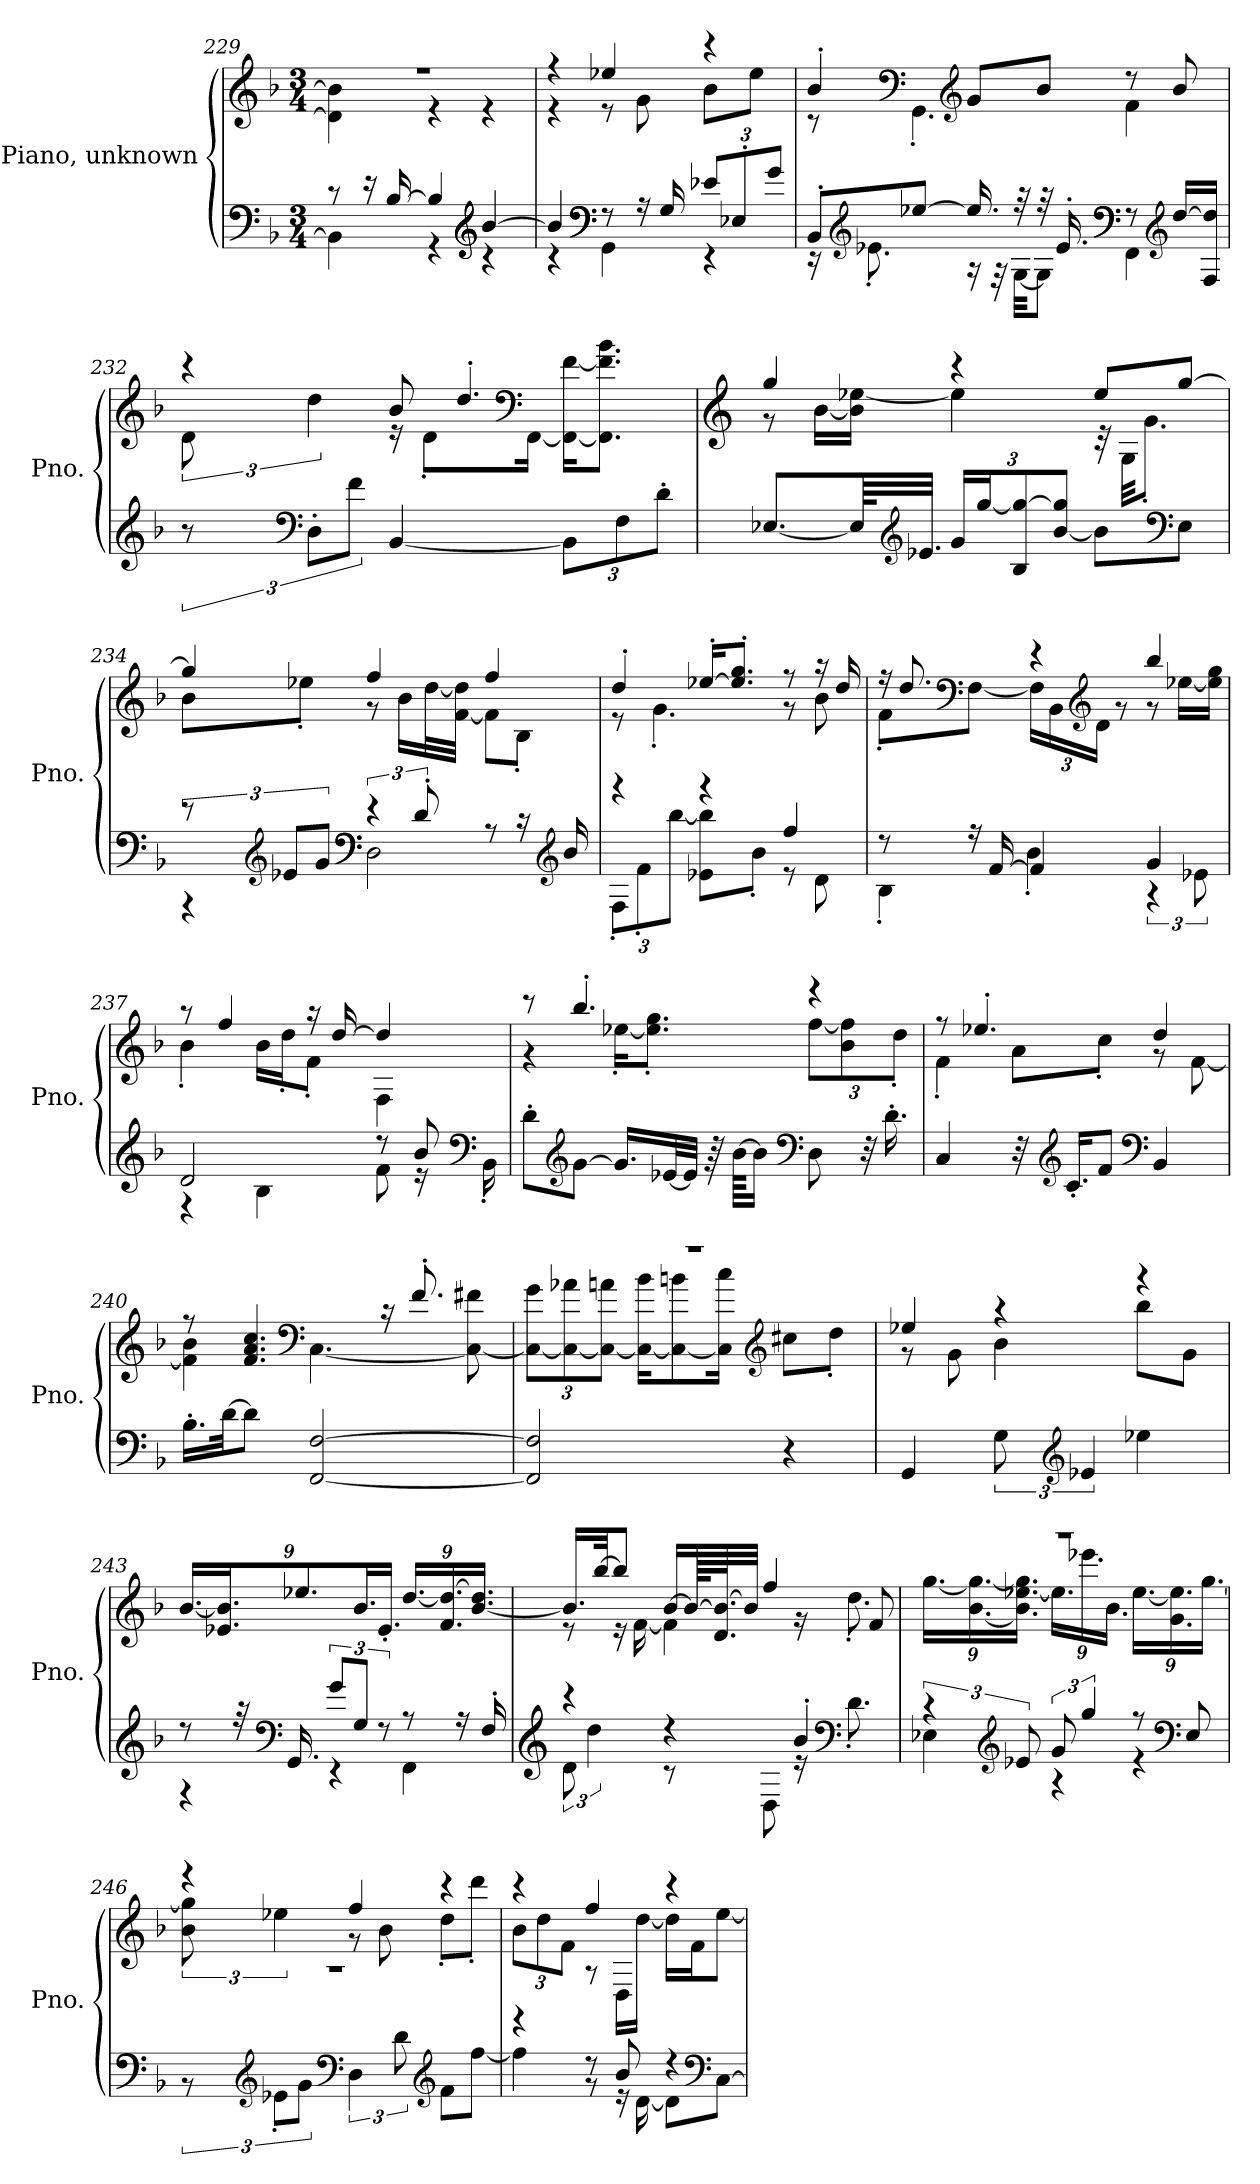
**kern	**kern
*part1	*part1
*staff2	*staff1
*I"Piano, unknown	*
*I'Pno.	*
*clefF4	*clefG2
*k[b-]	*k[b-]
*M3/4	*M3/4
=229	=229
*^	*^
8r	4BB-\]	2.r	4d\] 4b-\]
16r	.	.	.
[16B-/	.	.	.
4B-/]	4r	.	4r
*clefG2	*	*	*
[4b-/	4r	.	4r
=230	=230	=230	=230
4b-/]	4r	4r	4r
*clefF4	*	*	*
8r	4GG\	4ee-X/	8r
16r	.	.	8g\
16G/	.	.	.
*Xbrackettup	*	*	*
12e-X/L	4r	4r	8b-\L
12E-X'/	.	.	.
.	.	.	8ee-\J
12g/J	.	.	.
!!LO:LB:g=z	!!
=231	=231	=231	=231
8BB-'/L	16r	4b-'/	8r
*clefG2	*	*	*
.	8.e-X'\	.	.
*	*	*clefF4	*
[8ee-X/J	.	.	4.GG'\
*	*	*clefG2	*
16.ee-/]	16r	8g/L	.
.	32r	.	.
32r	[32G\KKL	.	.
32r	8G\J]	8b-/J	.
16.e-'/	.	.	.
*clefF4	*	*	*
8r	4FF\	8r	4f\
*clefG2	*	*	*
[16dd/LL	.	8b-/	.
16F/ 16dd/]JJ	.	.	.
*v	*v	*	*
=232	=232	=232
*brackettup	*	*
12r	4r	12d\
*clefF4	*	*
12D'\L	.	6dd\
12f\J	.	.
[4BB-/	8b-/	16r
.	.	8d'\L
.	4.dd'/	.
*	*clefF4	*
.	.	[16FF\Jk
*Xbrackettup	*	*
12BB-\L]	.	16FF\_ [16f\KL
.	.	8.FF\] 8.f\] 8.b-\J
12F\	.	.
12d'\J	.	.
!!LO:LB:g=z	!!
=233	=233	=233
*	*clefG2	*
[8.E-X/L	4gg/	8r
.	.	[16b-\LL
64E-/KLL]	.	16b-\] [16ee-X\JJ
*clefG2	*	*
32.e-X/JJJ	.	.
24g/LL	4r	4ee-\]
[24gg/J	.	.
12B-/ 12gg/_	.	.
[12b-/ 12gg/]J	.	.
8b-\L]	8ee-/L	32r
.	.	32G\KKL
.	.	8.g'\J
*clefF4	*	*
8E-\J	[8gg/J	.
=234	=234	=234
*brackettup	*	*
*^	*	*
12r	4r	4gg/]	8b-\L
*clefG2	*	*	*
12e-X/L	.	.	.
.	.	.	8ee-X'\J
12g/J	.	.	.
*clefF4	*	*	*
6r	2D\	4ff/	8r
.	.	.	16b-\LL
12d'/	.	.	.
.	.	.	[32dd\L
.	.	.	[32f\ 32dd\]JJJ
8r	.	4ff/	8f\L]
16r	.	.	8B-'\J
*clefG2	*	*	*
16b-/	.	.	.
!!LO:LB:g=z	!!
=235	=235	=235	=235
*	*Xbrackettup	*	*
4r	12F'\L	4dd'/	8r
.	12f'\	.	.
.	.	.	4.g'\
.	[12bb-\J	.	.
4r	8e-X\ 8bb-\]L	[16ee-X'/KL	.
.	.	8.ee-/]' 8.gg/'J	.
.	8b-'\J	.	.
4ff/	8r	8r	8r
.	8d\	16r	8b-\
.	.	16dd/	.
=236	=236	=236	=236
8r	4B-'\	16r	8f'\L
.	.	8.dd/	.
*	*	*clefF4	*
16r	.	.	[8F\J
[16f/	.	.	.
*	*	*	*Xbrackettup
4f/]	4b-'\	4r	24F\LL]
.	.	.	24BB-\
*	*	*clefG2	*
.	.	.	24d\JJ
.	.	.	8r
*	*brackettup	*	*
4g/	6r	4bb-/	8r
.	.	.	[16ee-X\LL
.	12e-X\	.	.
.	.	.	16ee-\] 16gg\JJ
=237	=237	=237	=237
2d/	4r	8r	4b-'\
.	.	4ff/	.
.	4B-\	.	16b-\LL
.	.	.	16dd'\J
.	.	16r	8f'\J
.	.	[16dd/	.
8r	8f\	4dd/]	4F\
8b-/	16r	.	.
*clefF4	*	*	*
.	16BB-'\	.	.
*v	*v	*	*
!!LO:LB:g=z	!!
=238	=238	=238
8d'\L	8r	4r
*clefG2	*	*
[8g\J	4.bb-'/	.
16.g/LL]	.	[16ee-X'\KL
.	.	8.ee-\]' 8.gg\'J
[32e-X/L	.	.
32e-/JJJ]	.	.
64r	.	.
[64b-\KKLL	.	.
16b-\JJ]	.	.
*clefF4	*	*
8D\	4r	[12ff\L
.	.	12b-\ 12ff\]
32r	.	.
16.d'\	.	.
.	.	12dd'\J
=239	=239	=239
4C/	8r	4f'\
.	4.ee-X'/	.
32r	.	8a\L
*clefG2	*	*
16.c'/KL	.	.
8f/J	.	8cc'\J
*clefF4	*	*
4BB-/	4dd/	8r
.	.	[8f\
=240	=240	=240
16.B-'\LL	8r	4f\] 4b-\
[32d\JK	.	.
8d\J]	4.f/ 4.a/ 4.cc/	.
*	*clefF4	*
[2FF/ [2F/	.	[4.C\
.	16r	.
.	8.f'/	.
.	.	8C\_ 8f#X\
!!LO:LB:g=z	!!
=241	=241	=241
2FF/] 2F/]	2.r	12C\_ 12g\L
.	.	12C\_ 12a-X\
.	.	12C\_ 12an\J
.	.	16C\_ 16b-\KL
.	.	8C\_ 8bn\
.	.	16C\] 16cc\Jk
*	*clefG2	*
4r	.	8cc#X\L
.	.	8dd'\J
=242	=242	=242
4GG/	4ee-X/	8r
.	.	8g\
12G\	4r	4b-\
*clefG2	*	*
6e-X/	.	.
4ee-X\	4r	8bb-\L
.	.	8g\J
*	*v	*v
=243	=243
*^	*
8r	4r	[18.b-/LL
.	.	18.e-X/ 18.b-/]J
32r	.	.
*clefF4	*	*
16.GG/	.	.
.	.	9.ee-X/
12g/L	4r	.
12G/J	.	18.b-/L
12r	.	18.e-'/JJ
8r	4FF\	[18.dd/LL
.	.	18.f/ 18.dd/_
16r	.	.
.	.	[18.b-/ 18.dd/]JJ
16F'/	.	.
!!LO:PB:g=z
=244	=244	=244
*clefG2	*	*
*	*	*^
4r	12d\	16.b-/LL]	8r
.	6dd\	.	.
.	.	[32bb-/JK	.
.	.	8bb-/J]	16r
.	.	.	[16f\
4r	8r	[16b-/LL	4f\]
.	.	128b-/KLL_	.
.	.	64.d/ 64.b-/_J	.
.	.	32b-/JJJ]	.
.	8D\	4ff/	.
4b-'/	16r	.	16r
*clefF4	*	*	*
.	8.d'\	.	8.dd'\
.	.	8f/	.
=245	=245	=245	=245
6r	4E-X\	2.r	[18.gg\LL
.	.	.	[18.b-\ 18.gg\_
*clefG2	*	*	*
12e-X/	.	.	18.b-\] [18.ee-X\ 18.gg\]JJ
12g/	4r	.	18.ee-\LL]
6gg/	.	.	18.eee-X\
.	.	.	18.b-\JJ
8r	4r	.	[18.ee-\LL
.	.	.	18.g\ 18.ee-\]
*clefF4	*	*	*
8E-/	.	.	.
.	.	.	[18.gg\JJ
!!LO:LB:g=z	!!
=246	=246	=246	=246
*	*	*	*brackettup
2.r	12r	4r	12b-\ 12gg\]
*clefG2	*	*	*
.	12e-X'\L	.	6ee-X\
.	12g\J	.	.
*clefF4	*	*	*
.	6D\	4ff/	8r
.	.	.	8b-\
.	12d\	.	.
*clefG2	*	*	*
.	8f\L	4r	8dd'\L
.	[8ff\J	.	8ddd'\J
=247	=247	=247	=247
*	*	*	*Xbrackettup
4r	4ff\]	4r	12b-\L
.	.	.	12dd\
.	.	.	12f\J
8r	8r	4ff/	8r
8b-/	16r	.	16D\LL
.	[16d\	.	[16dd\JJ
4r	8d\L]	4r	16dd\LL]
.	.	.	16f\J
*clefF4	*	*	*
.	[8C\J	.	[8ee\J
*v	*v	*	*
*	*v	*v
=	=
*-	*-
